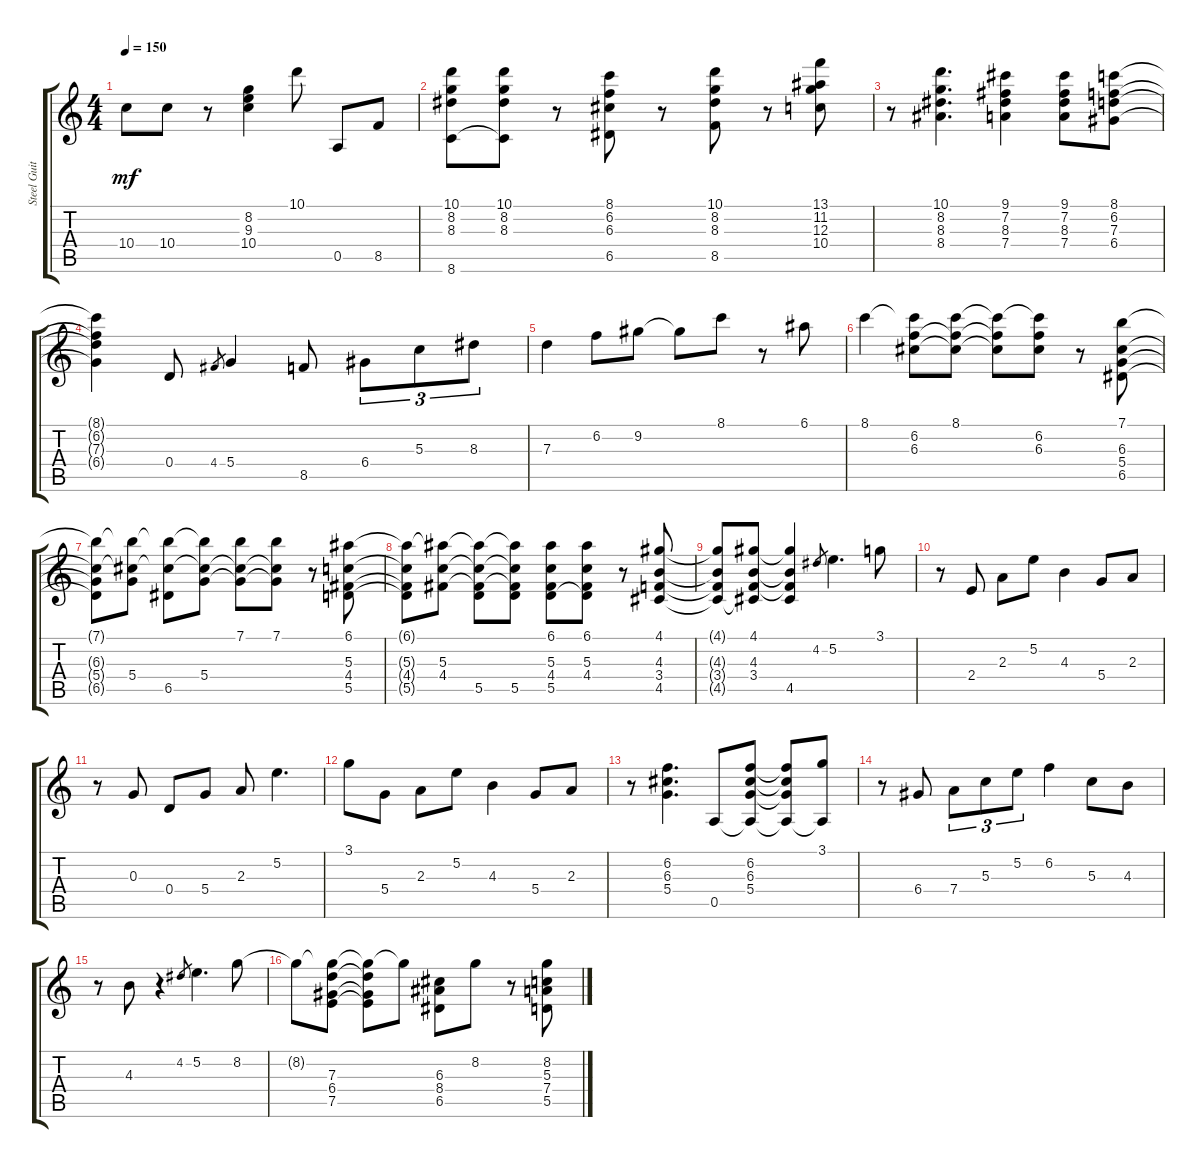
\track ("Steel Guitar" "Steel Guit") {instrument acousticguitarsteel}
\staff {score tabs}
\tuning (E4 B3 G3 D3 A2 E2) {hide}
\ts (4 4)
\tempo 150
\clef g2
\ks c
10.4.8{dy mf} 10.4.8 r.8 (8.2 9.3 10.4).4 10.1.8 0.5.8 8.5.8 |
(10.1 8.2 8.3 8.6).8 (10.1 8.2 8.3 8.6{t}).8 r.8 (8.1 6.2 6.3 6.5).8 r.8 (10.1 8.2 8.3 8.5).8 r.8 (13.1 11.2 12.3 10.4).8 |
r.8 (10.1 8.2 8.3 8.4).4{d} (9.1 7.2 8.3 7.4).4 (9.1 7.2 8.3 7.4).8 (8.1 6.2 7.3 6.4).8 |
(8.1{t} 6.2{t} 7.3{t} 6.4{t}).4 0.4.8 4.4.8{gr} 5.4.4 8.5.8 6.4.8{tu (3 2)} 5.3.8{tu (3 2)} 8.3.8{tu (3 2)} |
7.3.4 6.2.8 9.2.8 9.2{t}.8 8.1.8 r.8 6.1.8 |
8.1.4 (8.1{t} 6.2 6.3).8 (8.1 6.2{t} 6.3{t}).8 (8.1{t} 6.2{t} 6.3{t}).8 (8.1{t} 6.2 6.3).8 r.8 (7.1 6.3 5.4 6.5).8 |
(7.1{t} 6.3{t} 5.4{t} 6.5{t}).8 (7.1{t} 6.3{t} 5.4).8 (7.1{t} 6.3{t} 6.5).8 (7.1{t} 6.3{t} 5.4).8 (7.1 6.3{t} 5.4{t}).8 (7.1 6.3{t} 5.4{t}).8 r.8 (6.1 5.3 4.4 5.5).8 |
(6.1{t} 5.3{t} 4.4{t} 5.5{t}).8 (6.1{t} 5.3 4.4).8 (6.1{t} 5.3{t} 4.4{t} 5.5).8 (6.1{t} 5.3{t} 4.4{t} 5.5).8 (6.1 5.3 4.4 5.5).8 (6.1 5.3 4.4 5.5{t}).8 r.8 (4.1 4.3 3.4 4.5).8 |
(4.1{t} 4.3{t} 3.4{t} 4.5{t}).8 (4.1 4.3 3.4 4.5{t}).8 (4.1{t} 4.3{t} 3.4{t} 4.5).4 4.2.8{gr} 5.2.4{d} 3.1.8 |
r.8 2.4.8 2.3.8 5.2.8 4.3.4 5.4.8 2.3.8 |
r.8 0.3.8 0.4.8 5.4.8 2.3.8 5.2.4{d} |
3.1.8 5.4.8 2.3.8 5.2.8 4.3.4 5.4.8 2.3.8 |
r.8 (6.2 6.3 5.4).4{d} 0.5.8 (6.2 6.3 5.4 0.5{t}).8 (6.2{t} 6.3{t} 5.4{t} 0.5{t}).8 (3.1 0.5{t}).8 |
r.8 6.4.8 7.4.8{tu (3 2)} 5.3.8{tu (3 2)} 5.2.8{tu (3 2)} 6.2.4 5.3.8 4.3.8 |
r.8 4.3.8 r.4 4.2.8{gr} 5.2.4{d} 8.2.8 |
8.2{t}.8 (8.2{t} 7.3 6.4 7.5).8 (8.2{t} 7.3{t} 6.4{t} 7.5{t}).8 8.2{t}.8 (6.3 8.4 6.5).8 8.2.8 r.8 (8.2 5.3 7.4 5.5).8
